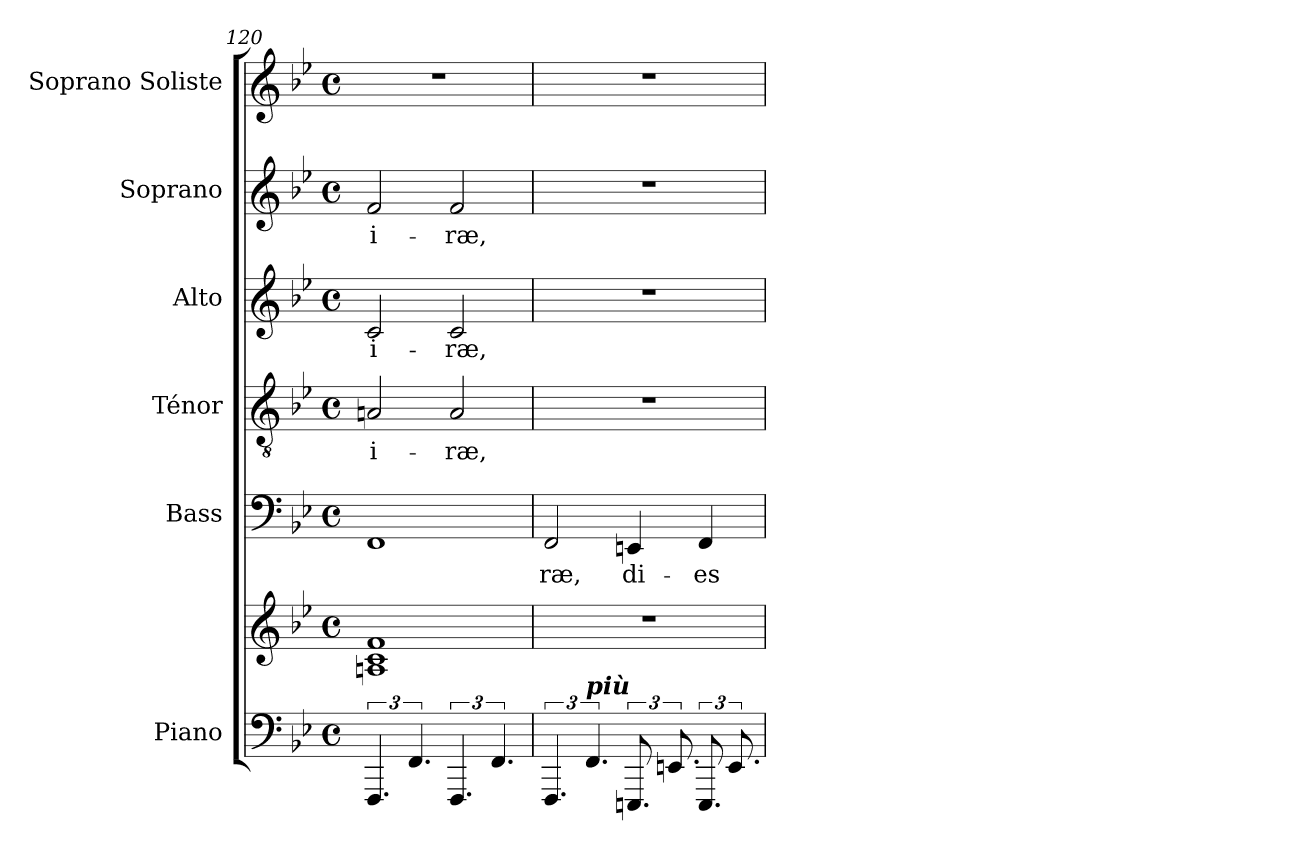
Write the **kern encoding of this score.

**kern	**kern	**kern	**text	**dynam	**kern	**text	**kern	**text	**kern	**text	**kern
*part6	*part6	*part5	*part5	*part5	*part4	*part4	*part3	*part3	*part2	*part2	*part1
*staff7	*staff6	*staff5	*staff5	*staff5	*staff4	*staff4	*staff3	*staff3	*staff2	*staff2	*staff1
*I"Piano	*	*I"Bass	*	*	*I"Ténor	*	*I"Alto	*	*I"Soprano	*	*I"Soprano Soliste
*I'Pno.	*	*I'B.	*	*	*I'T.	*	*I'A.	*	*I'S.	*	*
*clefF4	*clefG2	*clefF4	*	*	*clefGv2	*	*clefG2	*	*clefG2	*	*clefG2
*k[b-e-]	*k[b-e-]	*k[b-e-]	*	*	*k[b-e-]	*	*k[b-e-]	*	*k[b-e-]	*	*k[b-e-]
*M4/4	*M4/4	*M4/4	*	*	*M4/4	*	*M4/4	*	*M4/4	*	*M4/4
*met(c)	*met(c)	*met(c)	*	*	*met(c)	*	*met(c)	*	*met(c)	*	*met(c)
=120	=120	=120	=120	=120	=120	=120	=120	=120	=120	=120	=120
6.FFF/	1An 1c 1f	1FF	.	.	2An/	i-	2c/	i-	2f/	i-	1r
6.FF/	.	.	.	.	.	.	.	.	.	.	.
6.FFF/	.	.	.	.	2A/	-ræ,	2c/	-ræ,	2f/	-ræ,	.
6.FF/	.	.	.	.	.	.	.	.	.	.	.
=121	=121	=121	=121	=121	=121	=121	=121	=121	=121	=121	=121
6.FFF/	1r	2FF/	-ræ,	.	1r	.	1r	.	1r	.	1r
!LO:TX:a:Bi:t=più	!	!	!	!	!	!	!	!	!	!	!
6.FF/	.	.	.	.	.	.	.	.	.	.	.
!	!	!	!	!LO:DY:a	!	!	!	!	!	!	!
12.EEEn/	.	4EEn/	di-	other-dynamics	.	.	.	.	.	.	.
12.EEn/	.	.	.	.	.	.	.	.	.	.	.
12.EEE/	.	4FF/	-es	.	.	.	.	.	.	.	.
12.EE/	.	.	.	.	.	.	.	.	.	.	.
=	=	=	=	=	=	=	=	=	=	=	=
*-	*-	*-	*-	*-	*-	*-	*-	*-	*-	*-	*-
